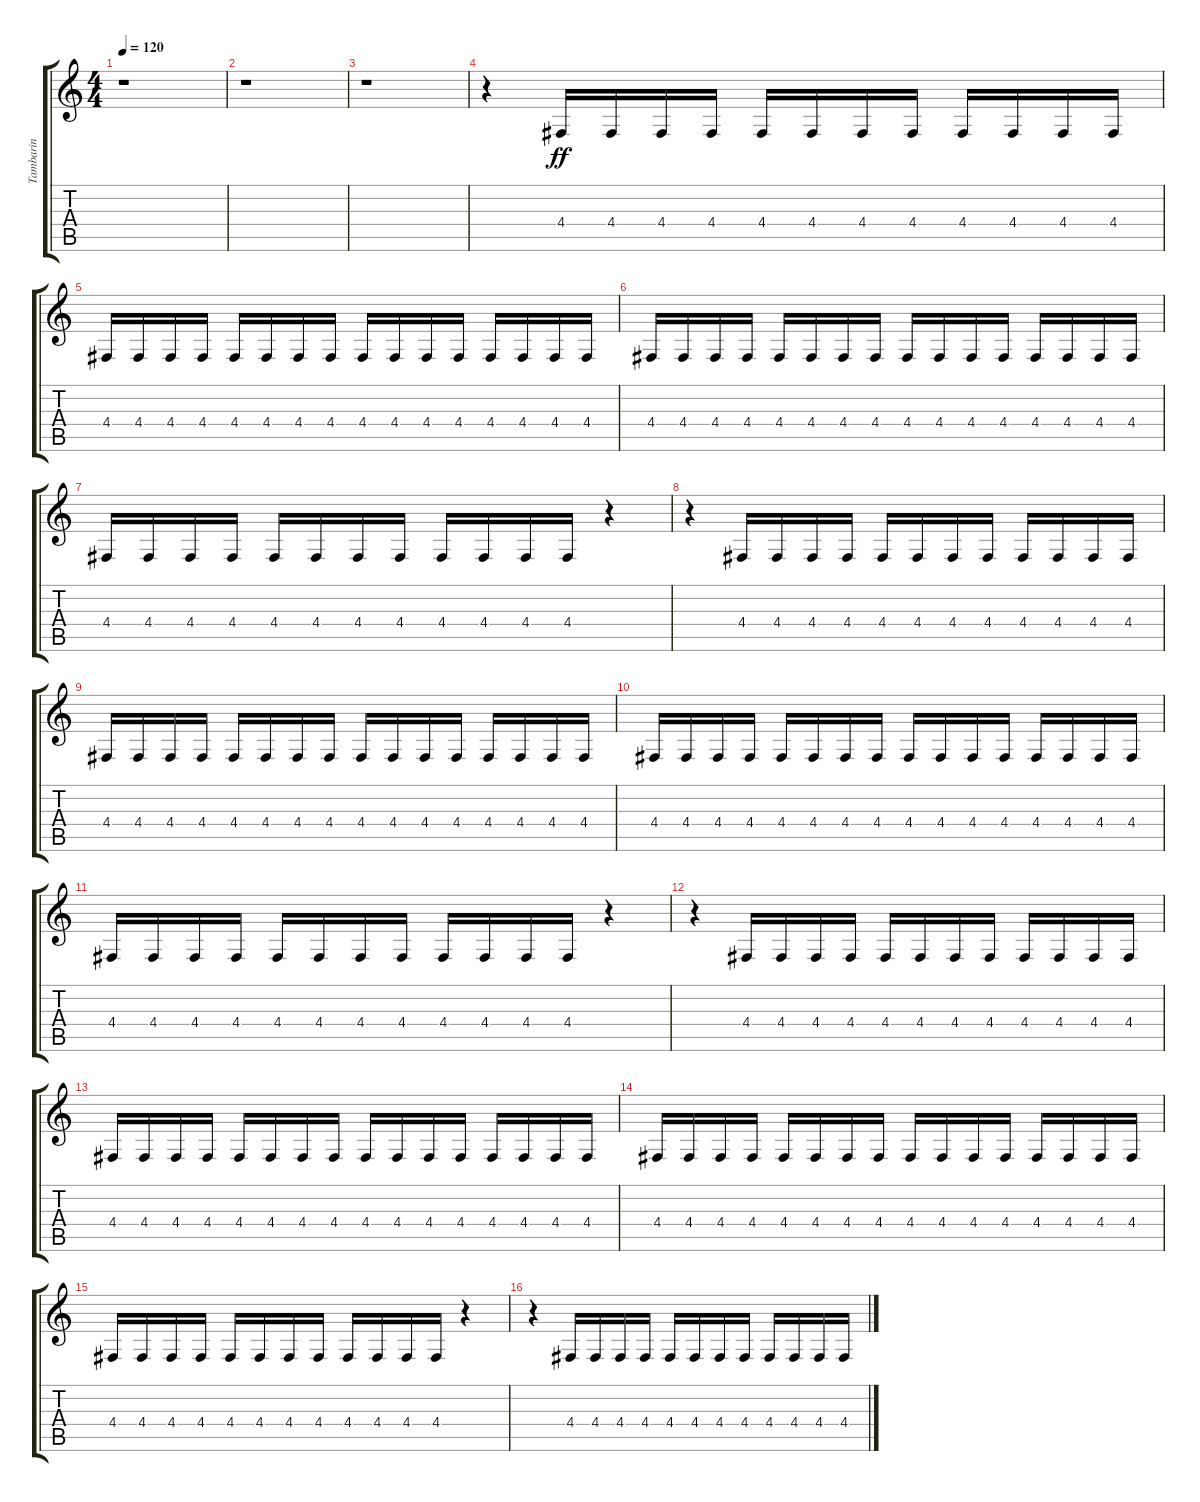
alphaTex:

\track ("Tambarin" "Tambarin") {instrument harpsichord}
\staff {score tabs}
\tuning (E4 B3 G3 D3 A2 E2) {hide}
\ts (4 4)
\tempo 120
\clef g2
\ks c
r.1{dy ff} |
r.1 |
r.1 |
r.4 4.4.16 4.4.16 4.4.16 4.4.16 4.4.16 4.4.16 4.4.16 4.4.16 4.4.16 4.4.16 4.4.16 4.4.16 |
4.4.16 4.4.16 4.4.16 4.4.16 4.4.16 4.4.16 4.4.16 4.4.16 4.4.16 4.4.16 4.4.16 4.4.16 4.4.16 4.4.16 4.4.16 4.4.16 |
4.4.16 4.4.16 4.4.16 4.4.16 4.4.16 4.4.16 4.4.16 4.4.16 4.4.16 4.4.16 4.4.16 4.4.16 4.4.16 4.4.16 4.4.16 4.4.16 |
4.4.16 4.4.16 4.4.16 4.4.16 4.4.16 4.4.16 4.4.16 4.4.16 4.4.16 4.4.16 4.4.16 4.4.16 r.4 |
r.4 4.4.16 4.4.16 4.4.16 4.4.16 4.4.16 4.4.16 4.4.16 4.4.16 4.4.16 4.4.16 4.4.16 4.4.16 |
4.4.16 4.4.16 4.4.16 4.4.16 4.4.16 4.4.16 4.4.16 4.4.16 4.4.16 4.4.16 4.4.16 4.4.16 4.4.16 4.4.16 4.4.16 4.4.16 |
4.4.16 4.4.16 4.4.16 4.4.16 4.4.16 4.4.16 4.4.16 4.4.16 4.4.16 4.4.16 4.4.16 4.4.16 4.4.16 4.4.16 4.4.16 4.4.16 |
4.4.16 4.4.16 4.4.16 4.4.16 4.4.16 4.4.16 4.4.16 4.4.16 4.4.16 4.4.16 4.4.16 4.4.16 r.4 |
r.4 4.4.16 4.4.16 4.4.16 4.4.16 4.4.16 4.4.16 4.4.16 4.4.16 4.4.16 4.4.16 4.4.16 4.4.16 |
4.4.16 4.4.16 4.4.16 4.4.16 4.4.16 4.4.16 4.4.16 4.4.16 4.4.16 4.4.16 4.4.16 4.4.16 4.4.16 4.4.16 4.4.16 4.4.16 |
4.4.16 4.4.16 4.4.16 4.4.16 4.4.16 4.4.16 4.4.16 4.4.16 4.4.16 4.4.16 4.4.16 4.4.16 4.4.16 4.4.16 4.4.16 4.4.16 |
4.4.16 4.4.16 4.4.16 4.4.16 4.4.16 4.4.16 4.4.16 4.4.16 4.4.16 4.4.16 4.4.16 4.4.16 r.4 |
r.4 4.4.16 4.4.16 4.4.16 4.4.16 4.4.16 4.4.16 4.4.16 4.4.16 4.4.16 4.4.16 4.4.16 4.4.16
